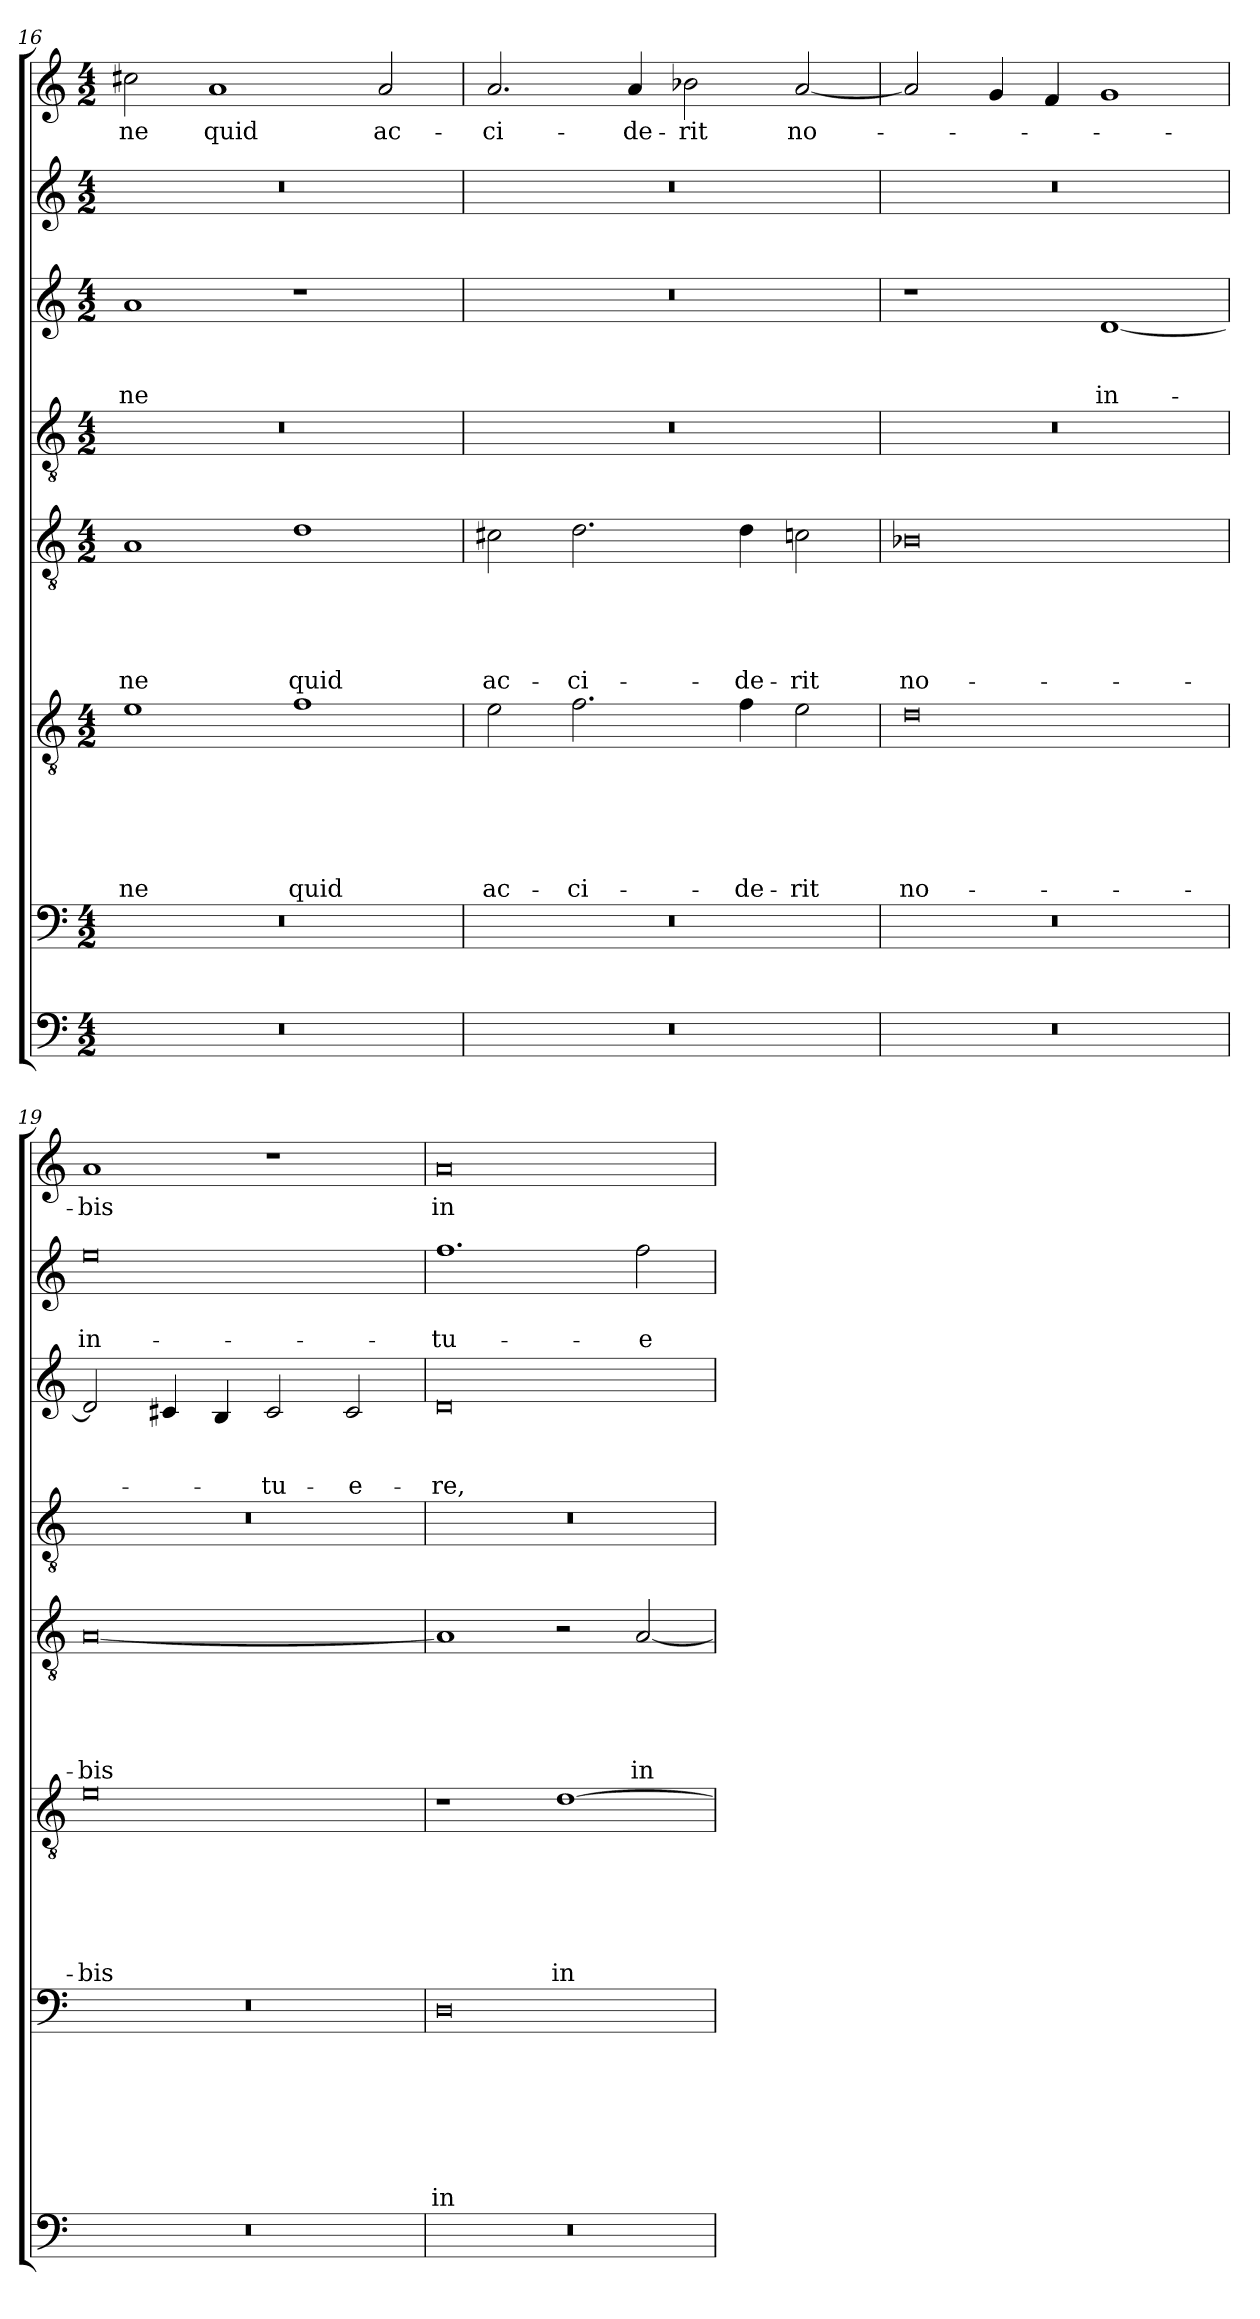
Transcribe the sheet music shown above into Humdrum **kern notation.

**kern	**kern	**text	**text	**text	**text	**text	**text	**text	**kern	**text	**text	**text	**text	**text	**text	**kern	**text	**text	**text	**text	**text	**kern	**kern	**text	**text	**text	**kern	**text	**text	**kern	**text
*part8	*part7	*part7	*part7	*part7	*part7	*part7	*part7	*part7	*part6	*part6	*part6	*part6	*part6	*part6	*part6	*part5	*part5	*part5	*part5	*part5	*part5	*part4	*part3	*part3	*part3	*part3	*part2	*part2	*part2	*part1	*part1
*staff8	*staff7	*staff7	*staff7	*staff7	*staff7	*staff7	*staff7	*staff7	*staff6	*staff6	*staff6	*staff6	*staff6	*staff6	*staff6	*staff5	*staff5	*staff5	*staff5	*staff5	*staff5	*staff4	*staff3	*staff3	*staff3	*staff3	*staff2	*staff2	*staff2	*staff1	*staff1
*clefF4	*clefF4	*	*	*	*	*	*	*	*clefGv2	*	*	*	*	*	*	*clefGv2	*	*	*	*	*	*clefGv2	*clefG2	*	*	*	*clefG2	*	*	*clefG2	*
*k[]	*k[]	*	*	*	*	*	*	*	*k[]	*	*	*	*	*	*	*k[]	*	*	*	*	*	*k[]	*k[]	*	*	*	*k[]	*	*	*k[]	*
*a:	*a:	*	*	*	*	*	*	*	*a:	*	*	*	*	*	*	*a:	*	*	*	*	*	*a:	*a:	*	*	*	*a:	*	*	*a:	*
*M4/2	*M4/2	*	*	*	*	*	*	*	*M4/2	*	*	*	*	*	*	*M4/2	*	*	*	*	*	*M4/2	*M4/2	*	*	*	*M4/2	*	*	*M4/2	*
=16	=16	=16	=16	=16	=16	=16	=16	=16	=16	=16	=16	=16	=16	=16	=16	=16	=16	=16	=16	=16	=16	=16	=16	=16	=16	=16	=16	=16	=16	=16	=16
0r	0r	.	.	.	.	.	.	.	1e	.	.	.	.	.	-ne	1A	.	.	.	.	-ne	0r	1a	.	.	-ne	0r	.	.	2cc#X\	-ne
.	.	.	.	.	.	.	.	.	.	.	.	.	.	.	.	.	.	.	.	.	.	.	.	.	.	.	.	.	.	1a	quid
.	.	.	.	.	.	.	.	.	1f	.	.	.	.	.	quid	1d	.	.	.	.	quid	.	1r	.	.	.	.	.	.	.	.
.	.	.	.	.	.	.	.	.	.	.	.	.	.	.	.	.	.	.	.	.	.	.	.	.	.	.	.	.	.	2a/	ac-
=17	=17	=17	=17	=17	=17	=17	=17	=17	=17	=17	=17	=17	=17	=17	=17	=17	=17	=17	=17	=17	=17	=17	=17	=17	=17	=17	=17	=17	=17	=17	=17
0r	0r	.	.	.	.	.	.	.	2e\	.	.	.	.	.	ac-	2c#X\	.	.	.	.	ac-	0r	0r	.	.	.	0r	.	.	2.a/	-ci-
.	.	.	.	.	.	.	.	.	2.f\	.	.	.	.	.	-ci-	2.d\	.	.	.	.	-ci-	.	.	.	.	.	.	.	.	.	.
.	.	.	.	.	.	.	.	.	.	.	.	.	.	.	.	.	.	.	.	.	.	.	.	.	.	.	.	.	.	4a/	-de-
.	.	.	.	.	.	.	.	.	.	.	.	.	.	.	.	.	.	.	.	.	.	.	.	.	.	.	.	.	.	2b-X\	-rit
.	.	.	.	.	.	.	.	.	4f\	.	.	.	.	.	-de-	4d\	.	.	.	.	-de-	.	.	.	.	.	.	.	.	.	.
.	.	.	.	.	.	.	.	.	2e\	.	.	.	.	.	-rit	2cn\	.	.	.	.	-rit	.	.	.	.	.	.	.	.	[2a/	no-
=18	=18	=18	=18	=18	=18	=18	=18	=18	=18	=18	=18	=18	=18	=18	=18	=18	=18	=18	=18	=18	=18	=18	=18	=18	=18	=18	=18	=18	=18	=18	=18
0r	0r	.	.	.	.	.	.	.	0d	.	.	.	.	.	no-	0B-X	.	.	.	.	no-	0r	1r	.	.	.	0r	.	.	2a/]	.
.	.	.	.	.	.	.	.	.	.	.	.	.	.	.	.	.	.	.	.	.	.	.	.	.	.	.	.	.	.	4g/	.
.	.	.	.	.	.	.	.	.	.	.	.	.	.	.	.	.	.	.	.	.	.	.	.	.	.	.	.	.	.	4f/	.
.	.	.	.	.	.	.	.	.	.	.	.	.	.	.	.	.	.	.	.	.	.	.	[1d	.	.	in-	.	.	.	1g	.
!!LO:LB:g=z
=19	=19	=19	=19	=19	=19	=19	=19	=19	=19	=19	=19	=19	=19	=19	=19	=19	=19	=19	=19	=19	=19	=19	=19	=19	=19	=19	=19	=19	=19	=19	=19
0r	0r	.	.	.	.	.	.	.	0e	.	.	.	.	.	-bis	[0A	.	.	.	.	-bis	0r	2d/]	.	.	.	0ee	.	in-	1a	-bis
.	.	.	.	.	.	.	.	.	.	.	.	.	.	.	.	.	.	.	.	.	.	.	4c#X/	.	.	.	.	.	.	.	.
.	.	.	.	.	.	.	.	.	.	.	.	.	.	.	.	.	.	.	.	.	.	.	4B/	.	.	.	.	.	.	.	.
.	.	.	.	.	.	.	.	.	.	.	.	.	.	.	.	.	.	.	.	.	.	.	2c#/	.	.	-tu-	.	.	.	1r	.
.	.	.	.	.	.	.	.	.	.	.	.	.	.	.	.	.	.	.	.	.	.	.	2c#/	.	.	-e-	.	.	.	.	.
=20	=20	=20	=20	=20	=20	=20	=20	=20	=20	=20	=20	=20	=20	=20	=20	=20	=20	=20	=20	=20	=20	=20	=20	=20	=20	=20	=20	=20	=20	=20	=20
0r	0D	.	.	.	.	.	.	in-	1r	.	.	.	.	.	.	1A]	.	.	.	.	.	0r	0d	.	.	-re,	1.ff	.	-tu-	0a	in-
.	.	.	.	.	.	.	.	.	[1d	.	.	.	.	.	in-	2r	.	.	.	.	.	.	.	.	.	.	.	.	.	.	.
.	.	.	.	.	.	.	.	.	.	.	.	.	.	.	.	[2A/	.	.	.	.	in-	.	.	.	.	.	2ff\	.	-e-	.	.
=	=	=	=	=	=	=	=	=	=	=	=	=	=	=	=	=	=	=	=	=	=	=	=	=	=	=	=	=	=	=	=
*-	*-	*-	*-	*-	*-	*-	*-	*-	*-	*-	*-	*-	*-	*-	*-	*-	*-	*-	*-	*-	*-	*-	*-	*-	*-	*-	*-	*-	*-	*-	*-
